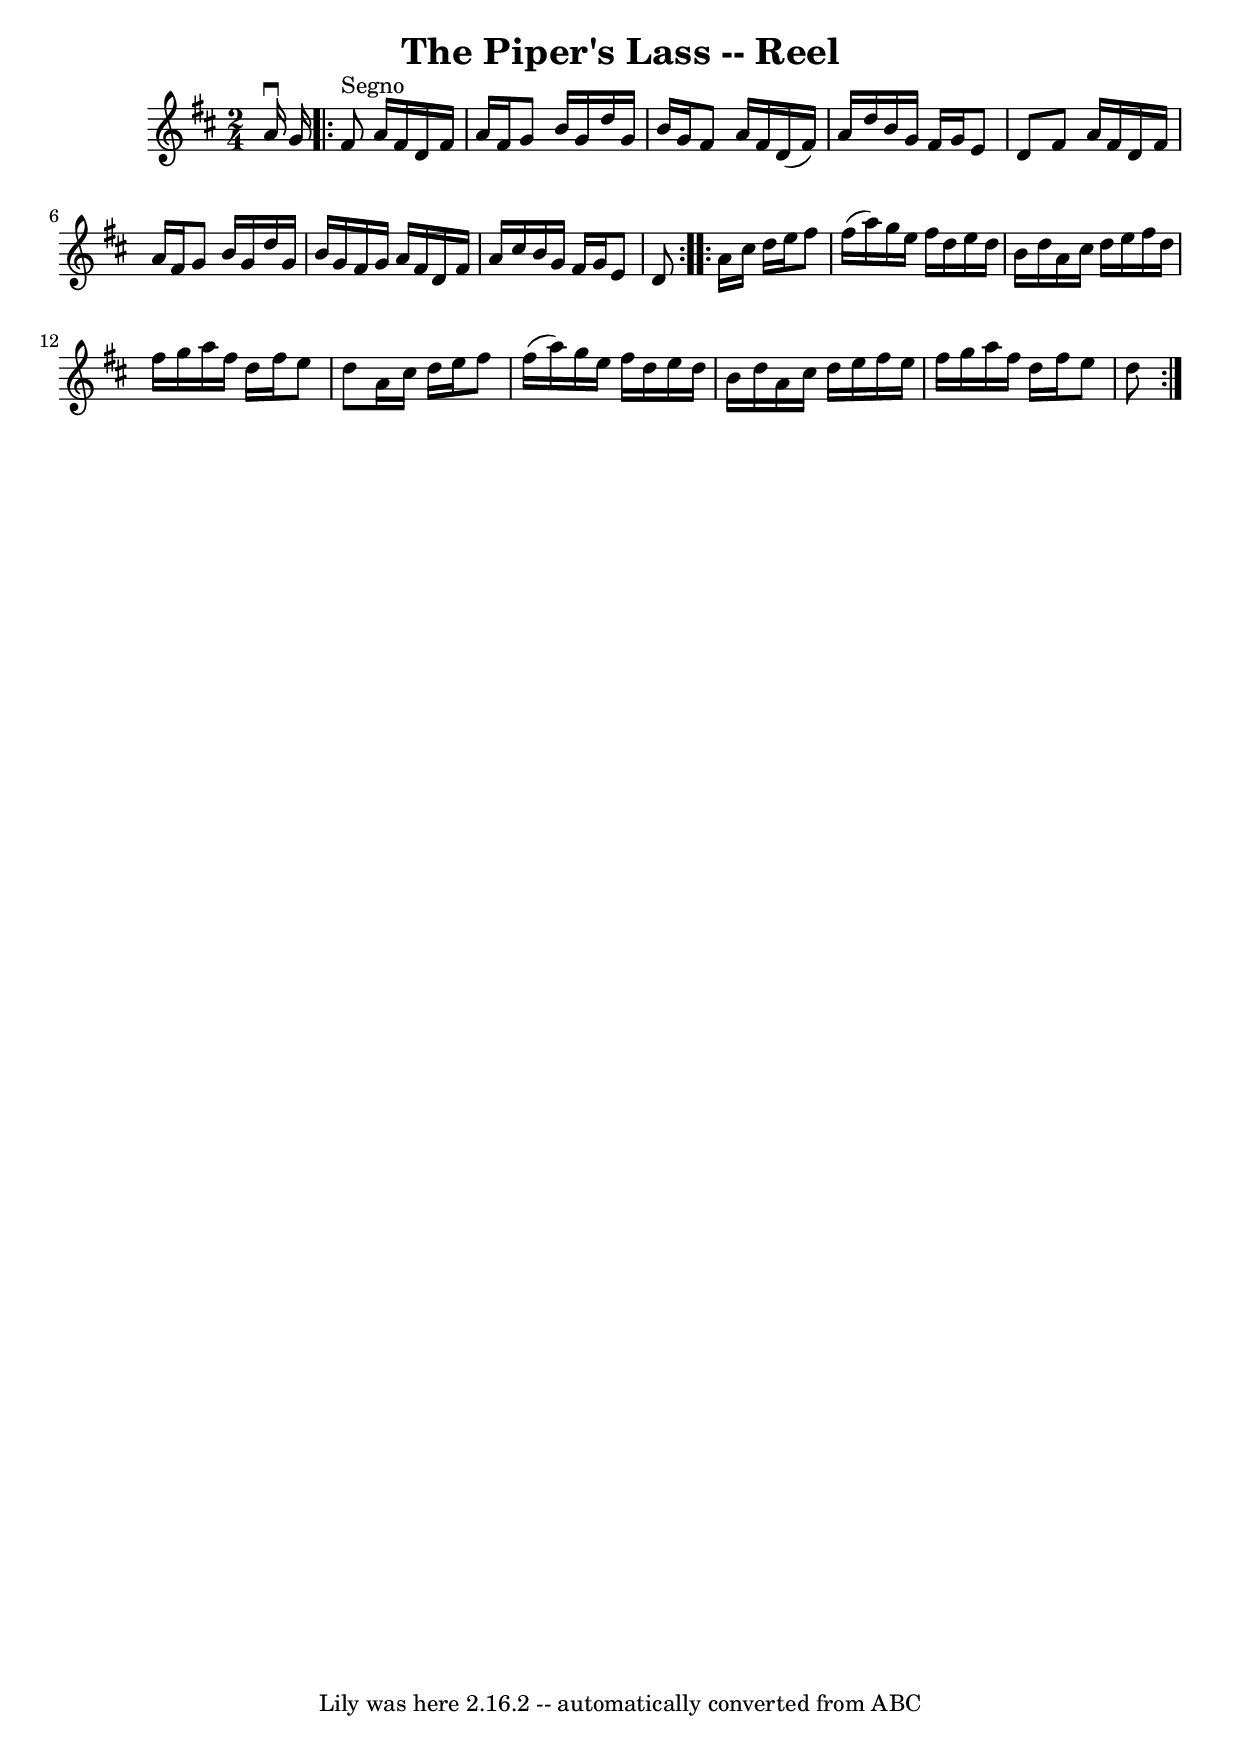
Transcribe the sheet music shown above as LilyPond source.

\version "2.16.2"
\include "Mammoth.ily"
\header {
  %% book = "Ryan's Mammoth Collection"
  crossRefNumber = "1"
  footnotes = ""
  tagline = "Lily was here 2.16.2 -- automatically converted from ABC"
  title = "The Piper's Lass -- Reel"

}
voicedefault =  {


  \time 2/4 
  \key d \major
  a'16^\downbow g'16    
  \repeat volta 2 {
    fis'8 ^"Segno" a'16 fis'16 d'16 fis'16 a'16 fis'16  |
    g'8   
    b'16 g'16 d''16 g'16 b'16 g'16  |
    fis'8 a'16    
    fis'16 d'16 (fis'16) a'16 d''16  |
    b'16 g'16    
    fis'16 g'16 e'8 d'8  |
    fis'8 a'16 fis'16 d'16    
    fis'16 a'16 fis'16  |
    g'8 b'16 g'16 d''16 g'16    
    b'16 g'16  |
    fis'16 g'16 a'16 fis'16 d'16 fis'16    
    a'16 cis''16  |
    b'16 g'16 fis'16 g'16 e'8 d'8  

  } 
  \repeat volta 2 {
    a'16 cis''16 d''16 e''16 fis''8 fis''16 
    (a''16) |
    g''16 e''16 fis''16 d''16 e''16 d''16   
    b'16 d''16  |
    a'16 cis''16 d''16 e''16 fis''16    
    d''16 fis''16 g''16  |
    a''16 fis''16 d''16 fis''16    
    e''8 d''8  |
    a'16 cis''16 d''16 e''16 fis''8    
    fis''16 (a''16) |
    g''16 e''16 fis''16 d''16 e''16    
    d''16 b'16 d''16  |
    a'16 cis''16 d''16 e''16 fis''16 
    e''16 fis''16 g''16  |
    a''16 fis''16 d''16 fis''16   
    e''8 d''8    
  }   

}

\score{
  <<

    \context Staff="default"
    {
      \voicedefault 
      
    }

  >>
  \layout {
    
  }
  \midi {
  }

}
